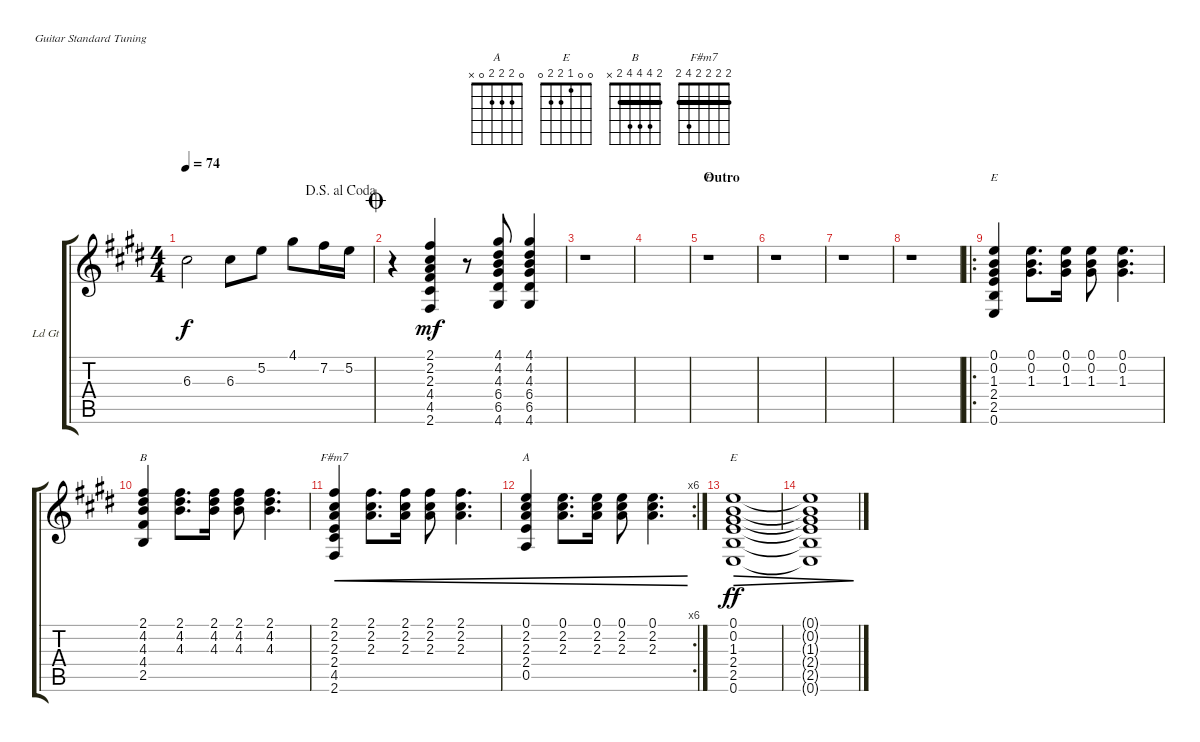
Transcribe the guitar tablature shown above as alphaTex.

\bracketExtendMode groupsimilarinstruments
\useSystemSignSeparator
\multiTrackTrackNamePolicy allsystems
\firstSystemTrackNameOrientation horizontal
\otherSystemsTrackNameOrientation horizontal
\track ("Lead Guitar" "Ld Gt") {instrument electricguitarclean}
\staff {score tabs}
\tuning (E4 B3 G3 D3 A2 E2)
\chord ("A" 0 2 2 2 0 x)
\chord ("E" 0 0 1 2 2 0)
\chord ("B" 2 4 4 4 2 x) {barre 2}
\chord ("F#m7" 2 2 2 2 4 2) {barre (2 2 2 2)}
\ts (4 4)
\jump dalsegnoalcoda
\tempo 74
\clef g2
\ks c#minor
6.3.2{dy f} 6.3.8 5.2.8 4.1.8 7.2.16 5.2.16 |
\jump coda
r.4 (2.6 4.5 4.4 2.3 2.2 2.1).4{dy mf} r.8 (4.6 6.5 6.4 4.3 4.2 4.1).8 (4.6 6.5 6.4 4.3 4.2 4.1).4 |
r.1 |
|
\section ("" "Outro")
r.1{ch "E"} |
r.1 |
r.1 |
r.1 |
\ro
(0.6 2.5 2.4 1.3 0.2 0.1).4{ch "E"} (0.1 0.2 1.3).8{d} (0.1 0.2 1.3).16 (0.1 0.2 1.3).8 (0.1 0.2 1.3).4{d} |
(2.5 4.4 4.3 4.2 2.1).4{ch "B"} (4.3 4.2 2.1).8{d} (4.3 4.2 2.1).16 (4.3 4.2 2.1).8 (4.3 4.2 2.1).4{d} |
(2.6 4.5 2.4 2.3 2.2 2.1).4{ch "F#m7" cre} (2.3 2.1 2.2).8{d cre} (2.3 2.1 2.2).16{cre} (2.3 2.1 2.2).8{cre} (2.3 2.1 2.2).4{d cre} |
\rc 6
(0.5 2.4 2.3 2.2 0.1).4{ch "A" cre} (2.3 2.2 0.1).8{d cre} (2.3 2.2 0.1).16{cre} (2.3 2.2 0.1).8{cre} (2.3 2.2 0.1).4{d cre} |
(0.6 2.5 2.4 1.3 0.2 0.1).1{ch "E" dec dy ff} |
(0.6{t} 2.5{t} 2.4{t} 1.3{t} 0.2{t} 0.1{t}).1{dec}
